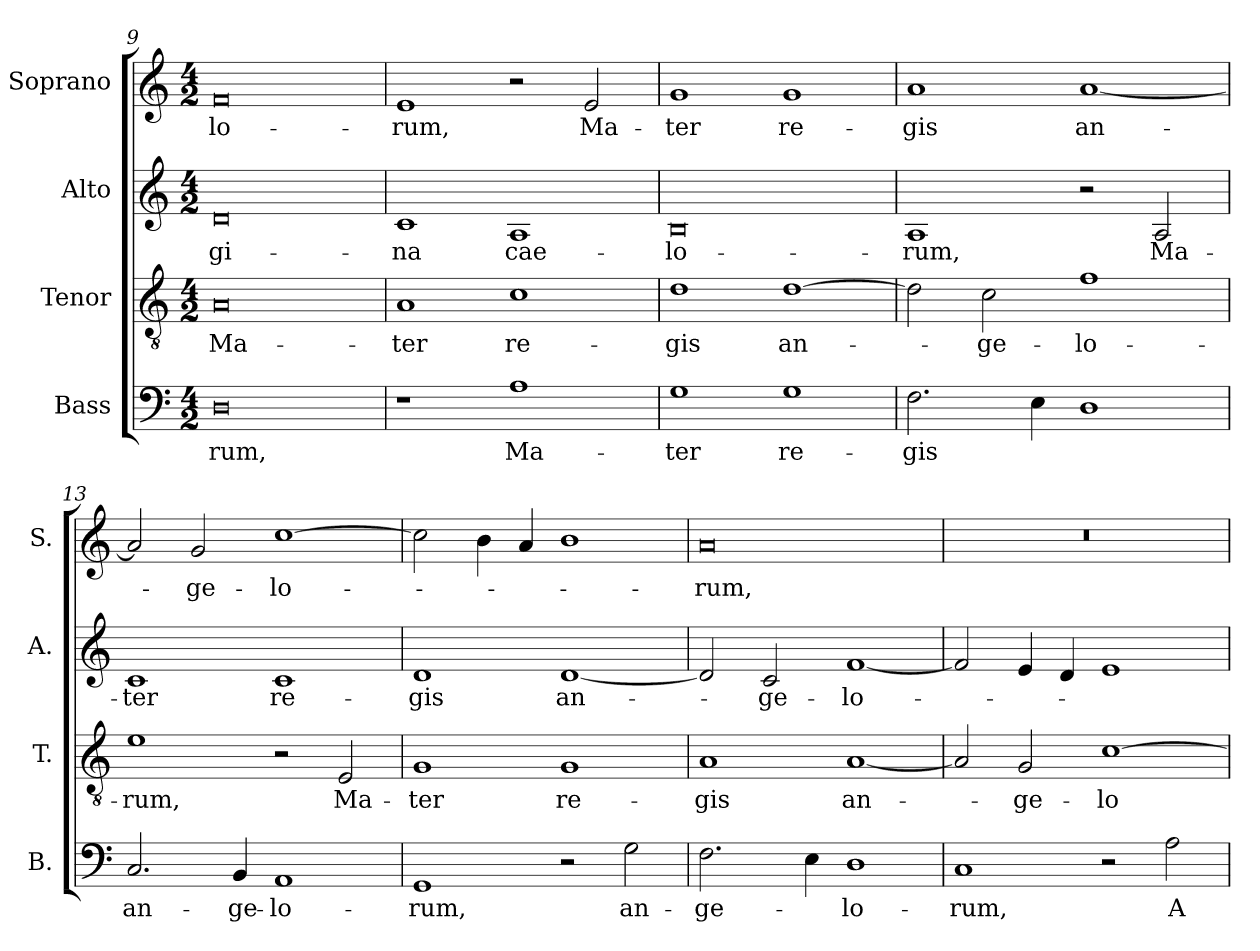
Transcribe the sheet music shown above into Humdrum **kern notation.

**kern	**text	**kern	**text	**kern	**text	**kern	**text
*part4	*part4	*part3	*part3	*part2	*part2	*part1	*part1
*staff4	*staff4	*staff3	*staff3	*staff2	*staff2	*staff1	*staff1
*I"Bass	*	*I"Tenor	*	*I"Alto	*	*I"Soprano	*
*I'B.	*	*I'T.	*	*I'A.	*	*I'S.	*
*clefF4	*	*clefGv2	*	*clefG2	*	*clefG2	*
*	*	*ITrd7c12	*	*	*	*	*
*k[]	*	*k[]	*	*k[]	*	*k[]	*
*C:	*	*C:	*	*C:	*	*C:	*
*M4/2	*	*M4/2	*	*M4/2	*	*M4/2	*
=9	=9	=9	=9	=9	=9	=9	=9
!	!LO:LY:b:color=#000000	!	!	!	!	!	!
!	!	!	!LO:LY:b:color=#000000	!	!	!	!
!	!	!	!	!	!LO:LY:b:color=#000000	!	!
!	!	!	!	!	!	!	!LO:LY:b:color=#000000
0Di	-rum,	0AAi	Ma-	0di	-gi-	0fi	-lo-
=10	=10	=10	=10	=10	=10	=10	=10
!	!	!	!LO:LY:b:color=#000000	!	!	!	!
!	!	!	!	!	!LO:LY:b:color=#000000	!	!
!	!	!	!	!	!	!	!LO:LY:b:color=#000000
1r	.	1AAi	-ter	1ci	-na	1ei	-rum,
!	!LO:LY:b:color=#000000	!	!	!	!	!	!
!	!	!	!LO:LY:b:color=#000000	!	!	!	!
!	!	!	!	!	!LO:LY:b:color=#000000	!	!
1Ai	Ma-	1Ci	re-	1Ai	cae-	2r	.
!	!	!	!	!	!	!	!LO:LY:b:color=#000000
.	.	.	.	.	.	2ei/	Ma-
!!LO:LB:g=z
=11	=11	=11	=11	=11	=11	=11	=11
!	!LO:LY:b:color=#000000	!	!	!	!	!	!
!	!	!	!LO:LY:b:color=#000000	!	!	!	!
!	!	!	!	!	!LO:LY:b:color=#000000	!	!
!	!	!	!	!	!	!	!LO:LY:b:color=#000000
1Gi	-ter	1Di	-gis	0Bi	-lo-	1gi	-ter
!	!LO:LY:b:color=#000000	!	!	!	!	!	!
!	!	!	!LO:LY:b:color=#000000	!	!	!	!
!	!	!	!	!	!	!	!LO:LY:b:color=#000000
1Gi	re-	[1Di	an-	.	.	1gi	re-
=12	=12	=12	=12	=12	=12	=12	=12
!	!LO:LY:b:color=#000000	!	!	!	!	!	!
!	!	!	!	!	!LO:LY:b:color=#000000	!	!
!	!	!	!	!	!	!	!LO:LY:b:color=#000000
2.Fi\	-gis	2Di\]	.	1Ai	-rum,	1ai	-gis
!	!	!	!LO:LY:b:color=#000000	!	!	!	!
.	.	2Ci\	-ge-	.	.	.	.
4Ei\	.	.	.	.	.	.	.
!	!	!	!LO:LY:b:color=#000000	!	!	!	!
!	!	!	!	!	!	!	!LO:LY:b:color=#000000
1Di	.	1Fi	-lo-	2r	.	[1ai	an-
!	!	!	!	!	!LO:LY:b:color=#000000	!	!
.	.	.	.	2Ai/	Ma-	.	.
=13	=13	=13	=13	=13	=13	=13	=13
!	!LO:LY:b:color=#000000	!	!	!	!	!	!
!	!	!	!LO:LY:b:color=#000000	!	!	!	!
!	!	!	!	!	!LO:LY:b:color=#000000	!	!
2.Ci/	an-	1Ei	-rum,	1ci	-ter	2ai/]	.
!	!	!	!	!	!	!	!LO:LY:b:color=#000000
.	.	.	.	.	.	2gi/	-ge-
!	!LO:LY:b:color=#000000	!	!	!	!	!	!
4BBi/	-ge-	.	.	.	.	.	.
!	!LO:LY:b:color=#000000	!	!	!	!	!	!
!	!	!	!	!	!LO:LY:b:color=#000000	!	!
!	!	!	!	!	!	!	!LO:LY:b:color=#000000
1AAi	-lo-	2r	.	1ci	re-	[1cci	-lo-
!	!	!	!LO:LY:b:color=#000000	!	!	!	!
.	.	2EEi/	Ma-	.	.	.	.
=14	=14	=14	=14	=14	=14	=14	=14
!	!LO:LY:b:color=#000000	!	!	!	!	!	!
!	!	!	!LO:LY:b:color=#000000	!	!	!	!
!	!	!	!	!	!LO:LY:b:color=#000000	!	!
1GGi	-rum,	1GGi	-ter	1di	-gis	2cci\]	.
.	.	.	.	.	.	4bi\	.
.	.	.	.	.	.	4ai/	.
!	!	!	!LO:LY:b:color=#000000	!	!	!	!
!	!	!	!	!	!LO:LY:b:color=#000000	!	!
2r	.	1GGi	re-	[1di	an-	1bi	.
!	!LO:LY:b:color=#000000	!	!	!	!	!	!
2Gi\	an-	.	.	.	.	.	.
=15	=15	=15	=15	=15	=15	=15	=15
!	!LO:LY:b:color=#000000	!	!	!	!	!	!
!	!	!	!LO:LY:b:color=#000000	!	!	!	!
!	!	!	!	!	!	!	!LO:LY:b:color=#000000
2.Fi\	-ge-	1AAi	-gis	2di/]	.	0ai	-rum,
!	!	!	!	!	!LO:LY:b:color=#000000	!	!
.	.	.	.	2ci/	-ge-	.	.
4Ei\	.	.	.	.	.	.	.
!	!LO:LY:b:color=#000000	!	!	!	!	!	!
!	!	!	!LO:LY:b:color=#000000	!	!	!	!
!	!	!	!	!	!LO:LY:b:color=#000000	!	!
1Di	-lo-	[1AAi	an-	[1fi	-lo-	.	.
=16	=16	=16	=16	=16	=16	=16	=16
!	!LO:LY:b:color=#000000	!	!	!	!	!LO:N:vis=1	!
1Ci	-rum,	2AAi/]	.	2fi/]	.	0r	.
!	!	!	!LO:LY:b:color=#000000	!	!	!	!
.	.	2GGi/	-ge-	4ei/	.	.	.
.	.	.	.	4di/	.	.	.
!	!	!	!LO:LY:b:color=#000000	!	!	!	!
2r	.	[1Ci	-lo-	1ei	.	.	.
!	!LO:LY:b:color=#000000	!	!	!	!	!	!
2Ai\	A-	.	.	.	.	.	.
=	=	=	=	=	=	=	=
*-	*-	*-	*-	*-	*-	*-	*-
